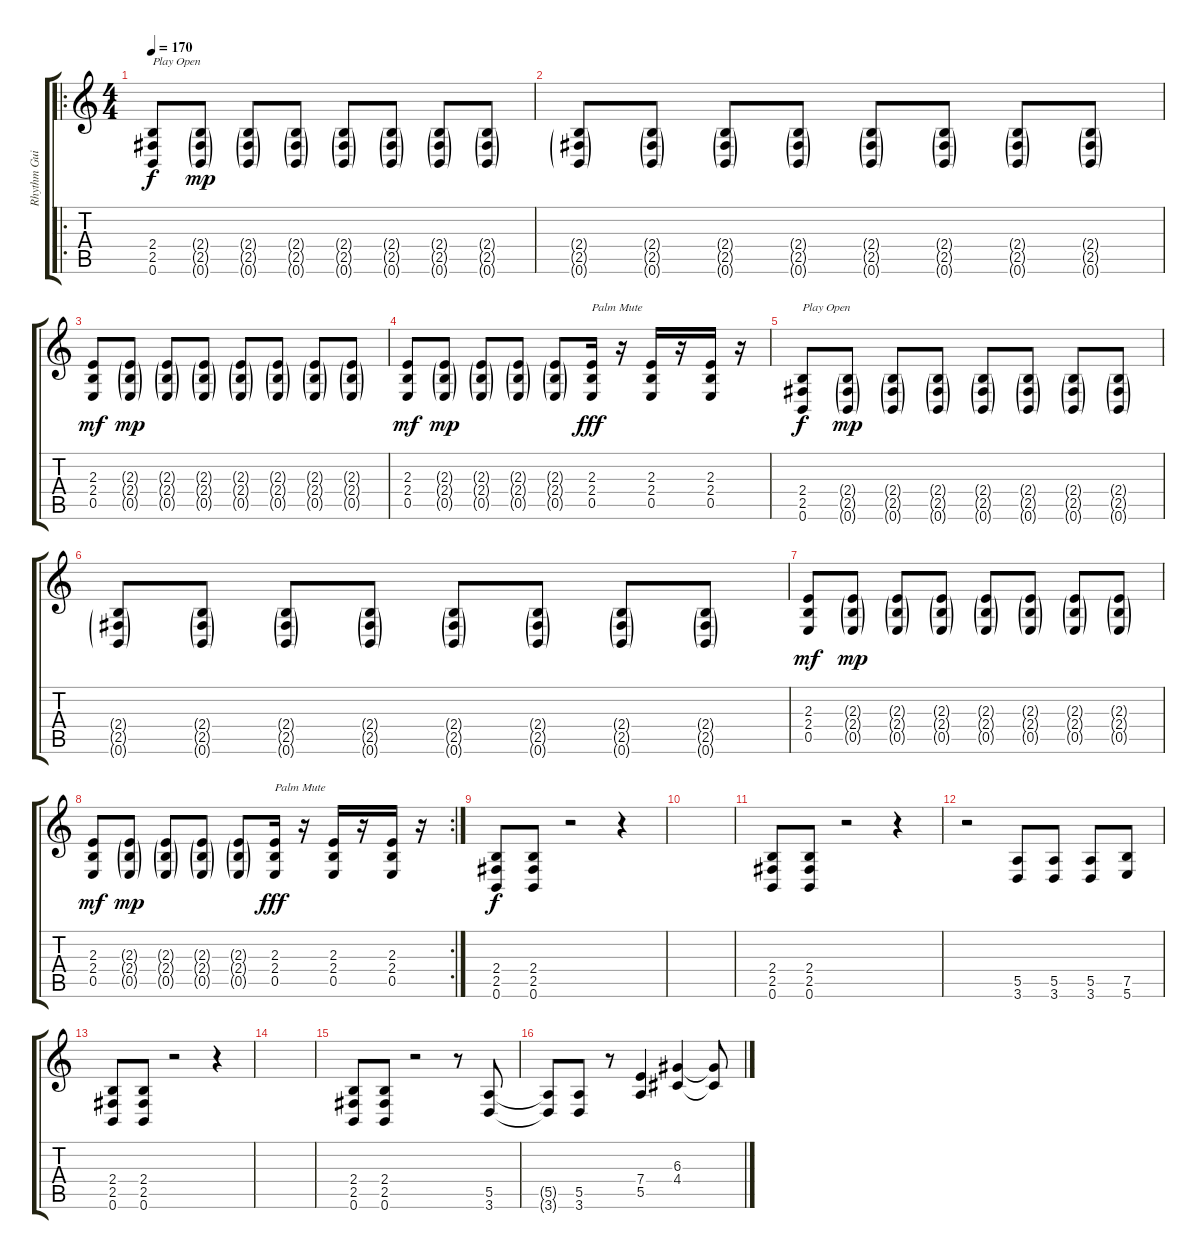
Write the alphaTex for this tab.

\track ("Rhythm Guitar" "Rhythm Gui") {instrument distortionguitar}
\staff {score tabs}
\tuning (B3 Gb3 D3 A2 E2 B1) {hide}
\ro
\ts (4 4)
\tempo 170
\clef g2
\ks c
(2.4 2.5 0.6).8{txt "Play Open" dy f} (2.4{g} 2.5{g} 0.6{g}).8{dy mp} (2.4{g} 2.5{g} 0.6{g}).8 (2.4{g} 2.5{g} 0.6{g}).8 (2.4{g} 2.5{g} 0.6{g}).8 (2.4{g} 2.5{g} 0.6{g}).8 (2.4{g} 2.5{g} 0.6{g}).8 (2.4{g} 2.5{g} 0.6{g}).8 |
(2.4{g} 2.5{g} 0.6{g}).8 (2.4{g} 2.5{g} 0.6{g}).8 (2.4{g} 2.5{g} 0.6{g}).8 (2.4{g} 2.5{g} 0.6{g}).8 (2.4{g} 2.5{g} 0.6{g}).8 (2.4{g} 2.5{g} 0.6{g}).8 (2.4{g} 2.5{g} 0.6{g}).8 (2.4{g} 2.5{g} 0.6{g}).8 |
(2.3 2.4 0.5).8{dy mf} (2.3{g} 2.4{g} 0.5{g}).8{dy mp} (2.3{g} 2.4{g} 0.5{g}).8 (2.3{g} 2.4{g} 0.5{g}).8 (2.3{g} 2.4{g} 0.5{g}).8 (2.3{g} 2.4{g} 0.5{g}).8 (2.3{g} 2.4{g} 0.5{g}).8 (2.3{g} 2.4{g} 0.5{g}).8 |
(2.3 2.4 0.5).8{dy mf} (2.3{g} 2.4{g} 0.5{g}).8{dy mp} (2.3{g} 2.4{g} 0.5{g}).8 (2.3{g} 2.4{g} 0.5{g}).8 (2.3{g} 2.4{g} 0.5{g}).8 (2.3 2.4 0.5).16{txt "Palm Mute" dy fff} r.16 (2.3 2.4 0.5).16 r.16 (2.3 2.4 0.5).16 r.16 |
(2.4 2.5 0.6).8{txt "Play Open" dy f} (2.4{g} 2.5{g} 0.6{g}).8{dy mp} (2.4{g} 2.5{g} 0.6{g}).8 (2.4{g} 2.5{g} 0.6{g}).8 (2.4{g} 2.5{g} 0.6{g}).8 (2.4{g} 2.5{g} 0.6{g}).8 (2.4{g} 2.5{g} 0.6{g}).8 (2.4{g} 2.5{g} 0.6{g}).8 |
(2.4{g} 2.5{g} 0.6{g}).8 (2.4{g} 2.5{g} 0.6{g}).8 (2.4{g} 2.5{g} 0.6{g}).8 (2.4{g} 2.5{g} 0.6{g}).8 (2.4{g} 2.5{g} 0.6{g}).8 (2.4{g} 2.5{g} 0.6{g}).8 (2.4{g} 2.5{g} 0.6{g}).8 (2.4{g} 2.5{g} 0.6{g}).8 |
(2.3 2.4 0.5).8{dy mf} (2.3{g} 2.4{g} 0.5{g}).8{dy mp} (2.3{g} 2.4{g} 0.5{g}).8 (2.3{g} 2.4{g} 0.5{g}).8 (2.3{g} 2.4{g} 0.5{g}).8 (2.3{g} 2.4{g} 0.5{g}).8 (2.3{g} 2.4{g} 0.5{g}).8 (2.3{g} 2.4{g} 0.5{g}).8 |
\rc 2
(2.3 2.4 0.5).8{dy mf} (2.3{g} 2.4{g} 0.5{g}).8{dy mp} (2.3{g} 2.4{g} 0.5{g}).8 (2.3{g} 2.4{g} 0.5{g}).8 (2.3{g} 2.4{g} 0.5{g}).8 (2.3 2.4 0.5).16{txt "Palm Mute" dy fff} r.16 (2.3 2.4 0.5).16 r.16 (2.3 2.4 0.5).16 r.16 |
(2.4 2.5 0.6).8{dy f} (2.4 2.5 0.6).8 r.2 r.4 |
|
(2.4 2.5 0.6).8 (2.4 2.5 0.6).8 r.2 r.4 |
r.2 (5.5 3.6).8 (5.5 3.6).8 (5.5 3.6).8 (7.5 5.6).8 |
(2.4 2.5 0.6).8 (2.4 2.5 0.6).8 r.2 r.4 |
|
(2.4 2.5 0.6).8 (2.4 2.5 0.6).8 r.2 r.8 (5.5 3.6).8 |
(5.5{t} 3.6{t}).8 (5.5 3.6).8 r.8 (7.4 5.5).4 (6.3 4.4).4 (6.3{t} 4.4{t}).8
